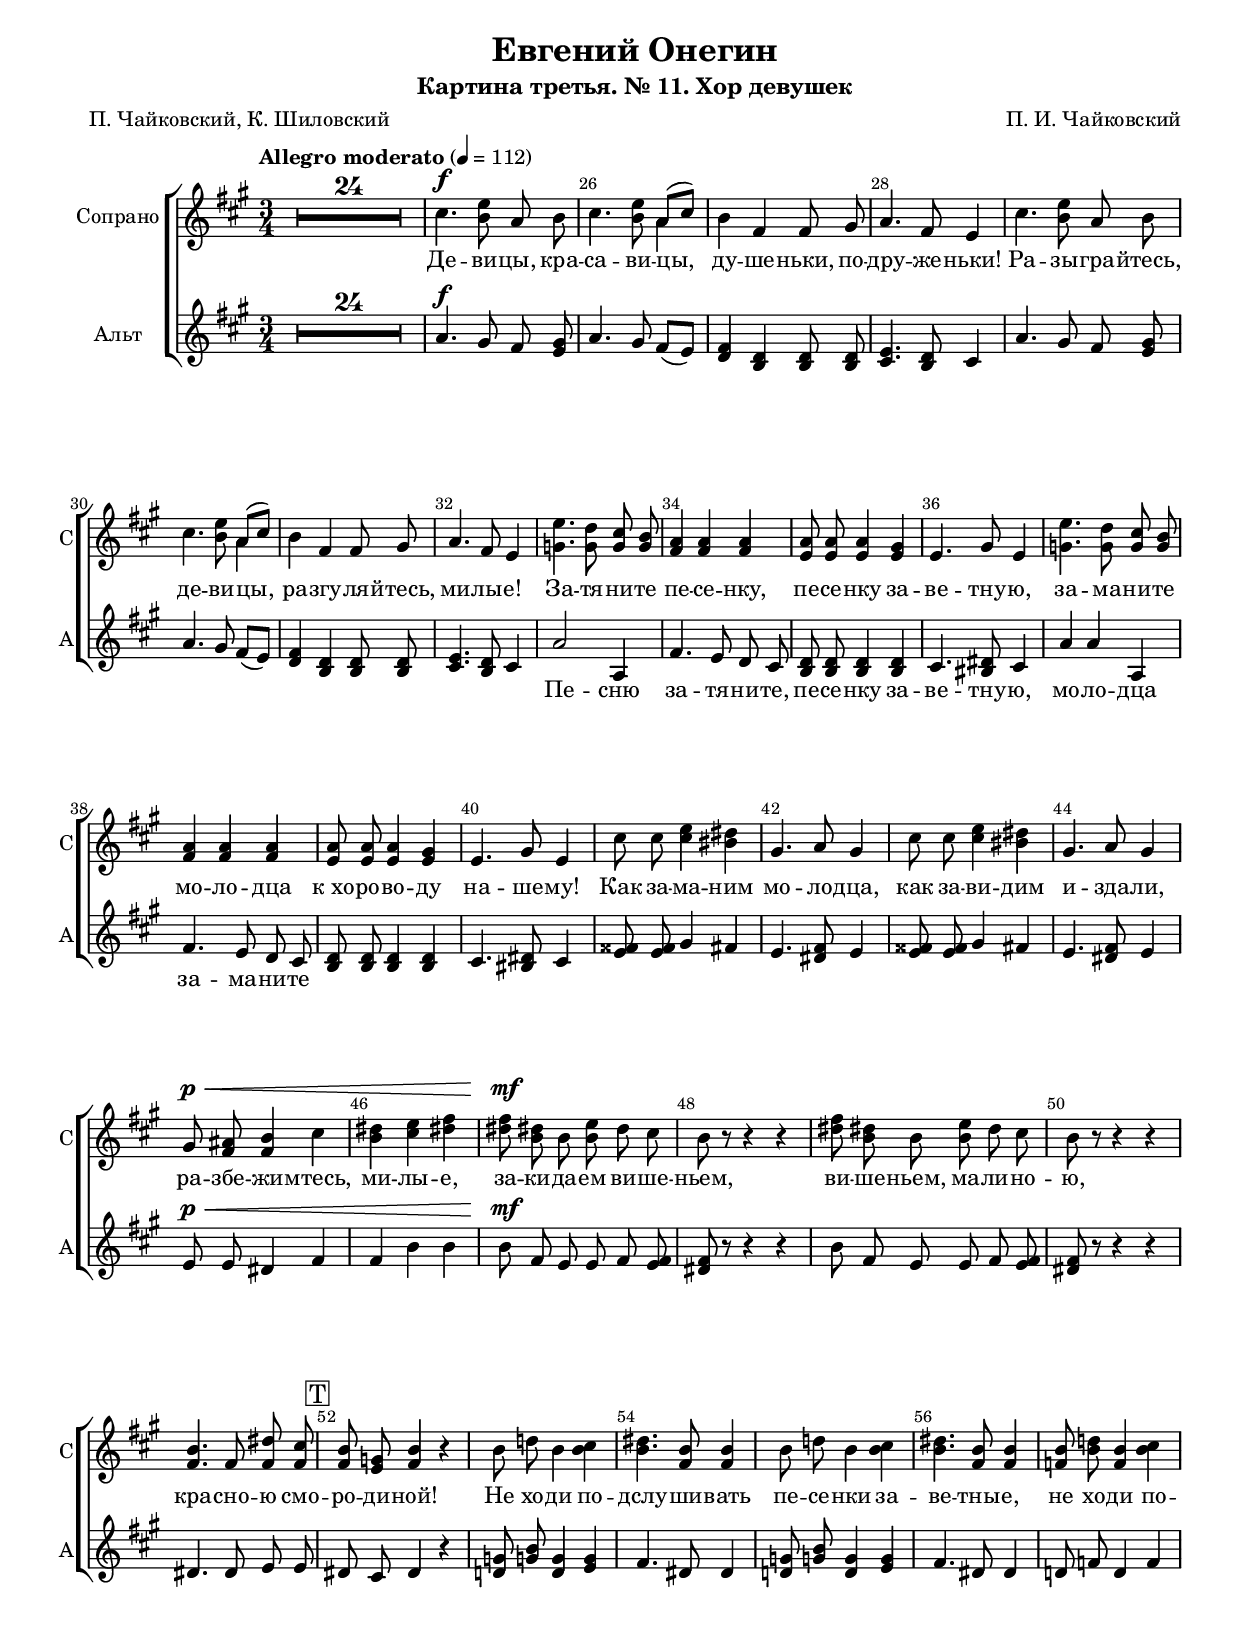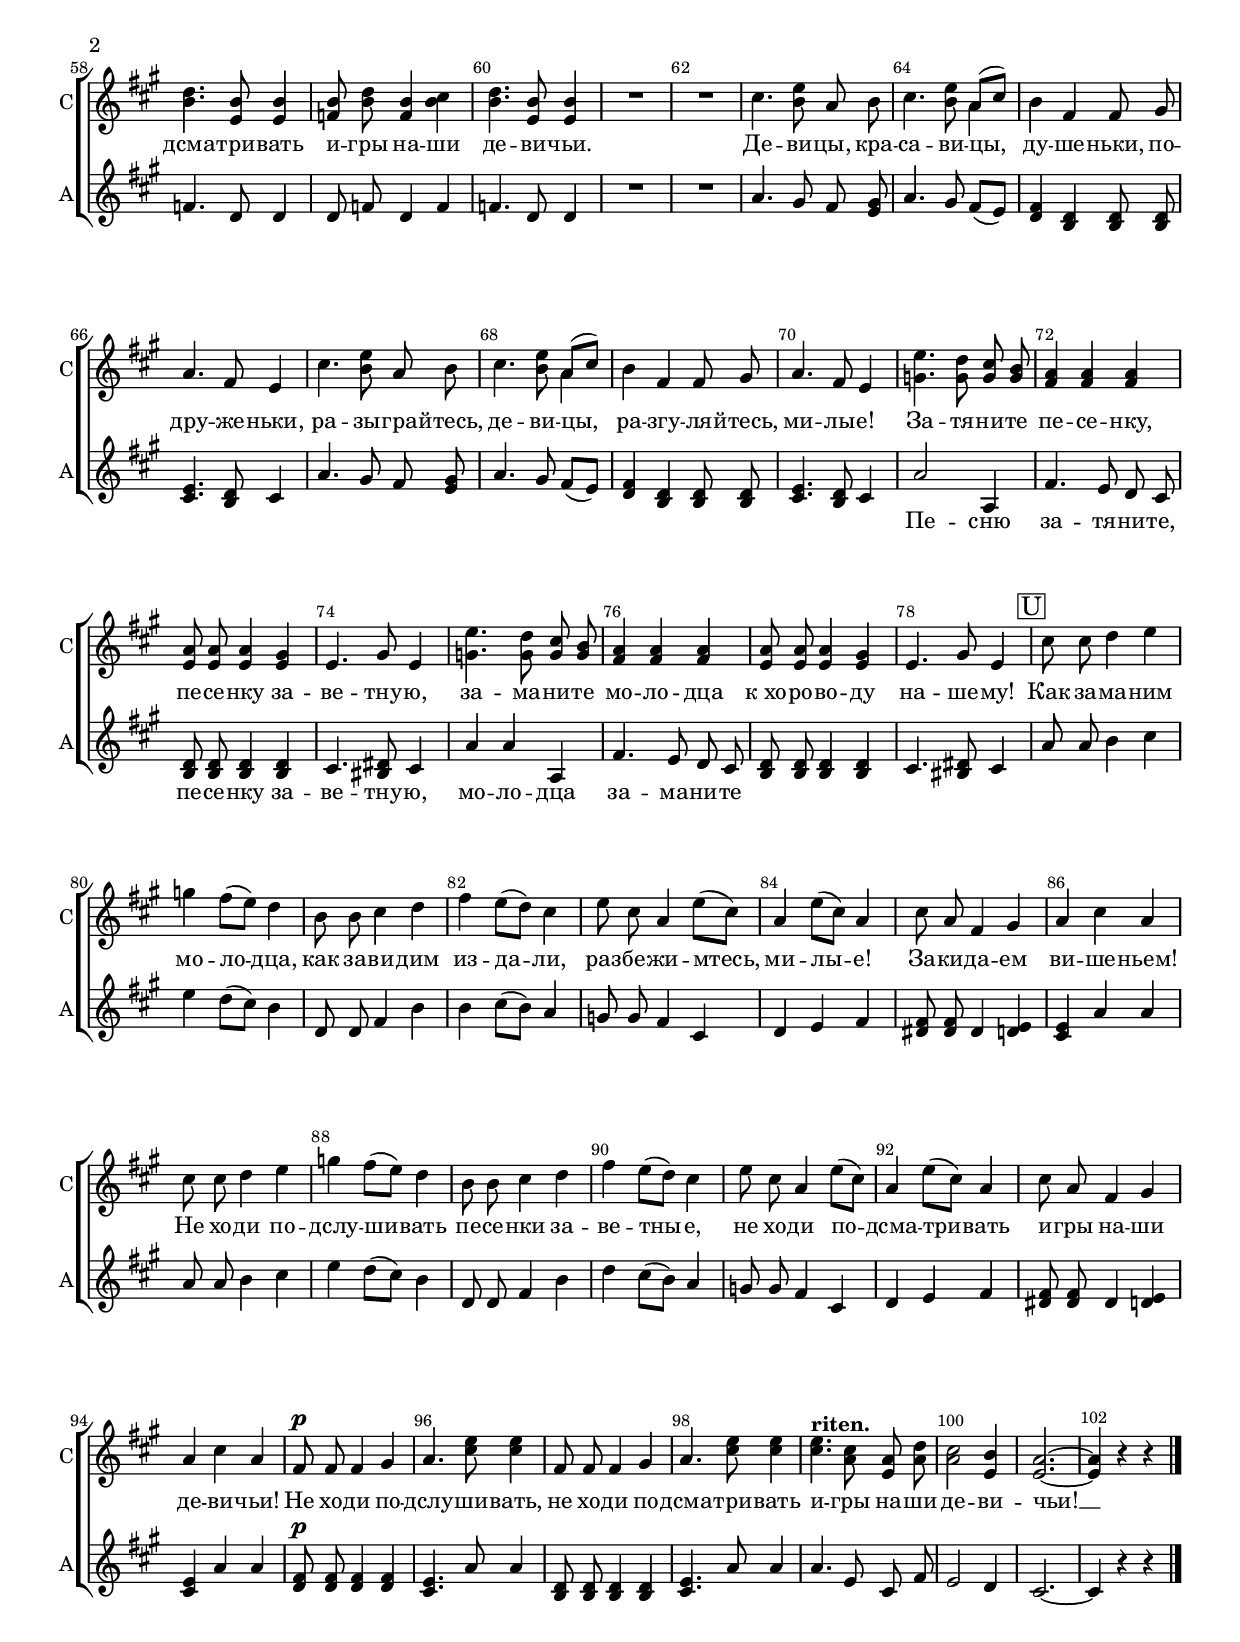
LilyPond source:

\version "2.18.2"

% закомментируйте строку ниже, чтобы получался pdf с навигацией
#(ly:set-option 'point-and-click #f)
#(ly:set-option 'midi-extension "mid")
#(set-default-paper-size "a4")
#(set-global-staff-size 18)

\header {
  subtitle = "Картина третья. № 11. Хор девушек"
  title = "Евгений Онегин"
  composer = "П. И. Чайковский"
  poet = "П. Чайковский, К. Шиловский"
  % Удалить строку версии LilyPond 
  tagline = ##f
}

global = {
  \key a \major
  \time 3/4
  \numericTimeSignature
  \autoBeamOff
  \set Score.skipBars = ##t
  \set Score.markFormatter = #format-mark-box-alphabet
  \set Staff.extraNatural = ##f
}

%make visible number of every 2-nd bar
secondbar = {
  \override Score.BarNumber.break-visibility = #end-of-line-invisible
  \set Score.barNumberVisibility = #(every-nth-bar-number-visible 2)
}

%use this as temporary line break
abr = { \break }

% uncommend next line when finished
abr = {}

%once hide accidental (runaround for cadenza
nat = { \once \hide Accidental }

sopvoice = \relative c'' {
  \global
  \dynamicUp
  \secondbar  
  \tempo "Allegro moderato" 4=112
  R2.*24 |
  cis4.\f <b e>8 a b |
  cis4. <b e>8 << {\voiceOne a8[( cis])} \new Voice {\voiceTwo a4} >> \oneVoice |
  b4 fis fis8 gis |
  a4. fis8 e4 | \abr
  cis'4. <b e>8 a b |
  cis4. <b e>8 << {\voiceOne a8[( cis])} \new Voice {\voiceTwo a4} >> \oneVoice |
  b4 fis fis8 gis |
  a4. fis8 e4 |
  <g e'>4. <g d'>8 <g cis> <g b> |
  <fis a>4 q q |
  <e a>8 q q4 <e gis> |
  e4. gis8 e4 |
  <g e'>4. <g d'>8 <g cis> <g b> | \abr
  <fis a>4 q q |
  <e a>8 q q4 <e gis> |
  e4. gis8 e4 |
  cis'8 cis <cis e>4 <bis dis> | \abr
  gis4. a8 gis4 |
  cis8 cis <cis e>4 <bis dis> |
  gis4. a8 gis4 | \abr
  gis8\p\< <fis ais> <fis b>4 cis' | 
  <b dis> <cis e> <dis! fis> |
  <dis fis>8\mf <b dis!> b <b e> dis cis |
  b8 r r4 r | \abr
  <dis fis>8 <b dis!> b <b e> dis cis |
  b r r4 r |
  <fis b>4. fis8 <fis dis'> <fis cis'> | \abr
  \mark \markup \box T <fis b>8 <e g> <fis b>4 r |
  b8 d! b4 <b cis> |
  <b dis>4. <fis b>8 q4 | \abr
  b8 d! b4 <b cis> |
  <b dis>4. <fis b>8 q4 |
  <f b>8 <b d!> <f b>4 <b cis> | \abr
  <b d>4. <e, b'>8 q4 |
  <f b>8 <b d> <f b>4 <b cis> |
  <b d>4. <e, b'>8 q4 | \abr
  R2. |
  R2. |
  cis'4. <b e>8 a8 b | \abr
  cis4. <b e>8 << {\voiceOne a8[( cis])} \new Voice {\voiceTwo a4} >> \oneVoice |
  b fis fis8 gis |
  a4. fis8 e4 | \abr
  cis'4. <b e>8 a b |
  cis4. <b e>8 << {\voiceOne a8[( cis])} \new Voice {\voiceTwo a4} >> \oneVoice |
  b4 fis fis8 gis | \abr
  a4. fis8 e4 |
  <g e'>4. <g d'>8 <g cis> <g b> |
  <fis a>4 q q | \abr
  <e a>8 q q4 <e gis> |
  e4. gis8 e4 |
  <g e'>4. <g d'>8 <g cis> <g b> | \abr
  <fis a>4 q q |
  <e a>8 q q4 <e gis> |
  e4. gis8 e4 |
  \mark \markup \box U cis'8 cis d4 e | \abr
  g4 fis8[( e]) d4 |
  b8 b cis4 d |
  fis e8[( d]) cis4 |
  e8 cis a4 e'8[( cis]) | \abr
  a4 e'8[( cis]) a4 |
  cis8 a fis4 gis |
  a cis a |
  cis8 cis d4 e | \abr
  g4 fis8[( e]) d4 |
  b8 b cis4 d |
  fis e8[( d]) cis4 |
  e8 cis a4 e'8[( cis]) |
  a4 e'8[( cis]) a4 | \abr
  cis8 a8 fis4 gis |
  a cis a |
  fis8\p fis fis4 gis |
  a4. <cis e>8 q4 |
  fis,8 fis fis4 gis | \abr
  a4. <cis e>8 q4 |
  <cis e>4.^\markup\bold riten. <a cis>8 <e a> <a d> |
  <a cis>2 <e b'>4 |
  <e a>2.~ |
  q4 r r \bar "|."
  
  
}



altvoice = \relative c'' {
  \global
  \dynamicUp
  R2.*24 |
  a4.\f gis8 fis <e gis> |
  a4. gis8 fis[( e]) |
  <d fis>4 <b d> q8 q |
  <cis e>4. <b d>8 cis4 |
  
  a'4. gis8 fis <e gis> |
  a4. gis8 fis[( e]) |
  <d fis>4 <b d> q8 q |
  <cis e>4. <b d>8 cis4 |
  a'2 a,4 |
  
  fis'4. e8 d cis |
  <b d>8 q q4 q |
  cis4. <bis dis>8 cis4 |
  a' a a, |
  
  fis'4. e8 d cis |
  <b d> q q4 q |
  cis4. <bis dis>8 cis4 |
  <e fisis>8 q gis4 fis |
  
  e4. <dis fis>8 e4 |
  <e fisis>8 q gis4 fis |
  e4. <dis fis>8 e4
  
  e8\p\< e dis4 fis |
  fis b b |
  b8\mf fis e e fis <e fis> |
  <dis fis> r r4 r |
  
  b'8 fis e e fis <e fis> |
  <dis fis> r r4 r |
  dis4. dis8 e e |
  
  dis cis dis4 r |
  <d! g!>8 <g! b> <d g>4 <e g>
  fis4. dis8 dis4 |
  
  <d! g!>8 <g! b> <d g>4 <e g> |
  fis4. dis8 dis4 |
  d!8 f d4 f |
  
  f4. d8 d4 |
  d8 f d4 f |
  f4. d8 d4 |
  
  R2. |
  R2. |
  a'4. gis8 fis <e gis>
  
  a4. gis8 fis[( e]) |
  <d fis>4 <b d> q8 q |
  <cis e>4. <b d>8 cis4 |
  
  a'4. gis8 fis <e gis> |
  a4. gis8 fis[( e]) |
  <d fis>4 <b d> q8 q |
  
  <cis e>4. <b d>8 cis4 |
  a'2 a,4 |
  fis'4. e8 d cis |
  
  <b d>8 q q4 q |
  cis4. <bis dis>8 cis4 |
  a' a a, |
  
  fis'4. e8 d cis |
  <b d>8 q q4 q |
  cis4. <bis dis>8 cis4 |
  a'8 a b4 cis |
  
  e d8[( cis]) b4 |
  d,8 d fis4 b |
  b cis8[( b]) a4 |
  g8 g fis4 cis |
  
  d e fis |
  <dis fis>8 q dis4 <d e> |
  <cis e> a' a |
  a8 a b4 cis |
  
  e d8[( cis]) b4 |
  d,8 d fis4 b |
  d cis8[( b]) a4 |
  g8 g fis4 cis |
  d e fis |
  
  <dis fis>8 q dis4 <d e> |
  <e cis> a a |
  <d, fis>8\p q q4 q |
  <e cis>4. a8 a4 |
  <b, d>8 q q4 q |
  
  <e cis>4. a8 a4 |
  a4. e8 cis fis |
  e2 d4 |
  cis2.~ |
  cis4 r r
}


lyricscore = \lyricmode {
 Де -- ви -- цы, кра -- са -- ви -- цы, ду -- ше -- ньки, по -- дру -- же -- ньки!
 Ра -- зы -- гра -- йтесь, де -- ви -- цы, ра -- згу -- ля -- йтесь, ми -- лы -- е! За -- тя -- ни -- те
 пе -- се -- нку, пе -- се -- нку за -- ве -- тну -- ю, за -- ма -- ни -- те
 мо -- ло -- дца к_хо -- ро -- во -- ду на -- ше -- му! Как за -- ма -- ним
 мо -- ло -- дца, как за -- ви -- дим и -- зда -- ли,
 ра -- збе -- жи -- мтесь, ми -- лы -- е, за -- ки -- да -- ем ви -- ше -- ньем,
 ви -- ше -- ньем, ма -- ли -- но -- ю, кра -- сно -- ю смо -- ро -- ди -- ной!
 Не хо -- ди по -- дслу -- ши -- вать пе -- се -- нки за -- ве -- тны -- е,
 не хо -- ди по -- дсма -- три -- вать и -- гры на -- ши де -- ви -- чьи.
 
 Де -- ви -- цы, кра -- са -- ви -- цы, ду -- ше -- ньки, по -- дру -- же -- ньки,
 ра -- зы -- гра -- йтесь, де -- ви -- цы, ра -- згу -- ля -- йтесь, ми -- лы -- е! За -- тя -- ни -- те пе -- се -- нку,
 пе -- се -- нку за -- ве -- тну -- ю, за -- ма -- ни -- те
 мо -- ло -- дца к_хо -- ро -- во -- ду на -- ше -- му! Как за -- ма -- ним
 мо -- ло -- дца, как за -- ви -- дим из -- да -- ли,
 раз -- бе -- жи -- мтесь, ми -- лы -- е! За -- ки -- да -- ем ви -- ше -- ньем!
 Не хо -- ди по -- дслу -- ши -- вать пе -- се -- нки за -- ве -- тны -- е,
 не хо -- ди по -- дсма -- три -- вать и -- гры на -- ши де -- ви -- чьи!
 Не хо -- ди по -- дслу -- ши -- вать, не хо -- ди по -- дсма -- три -- вать
 и -- гры на -- ши де -- ви -- чьи! __
}

lyricscorea = \lyricmode {
  \repeat unfold 28 \skip 1
  Пе -- сню
  за -- тя -- ни -- те, пе -- се -- нку за -- ве -- тну -- ю, мо -- ло -- дца
  за -- ма -- ни -- те 
  \repeat unfold 105 \skip 1
  Пе -- сню
  за -- тя -- ни -- те, пе -- се -- нку за -- ве -- тну -- ю, мо -- ло -- дца
  за -- ма -- ни -- те 
}


\bookpart {
  \paper {
    top-margin = 15
    left-margin = 15
    right-margin = 10
    bottom-margin = 15
    indent = 15
    ragged-bottom = ##f
    ragged-last-bottom = ##f
  }
  \score {
    %  \transpose c bes {
    \new ChoirStaff <<
      
      \new Staff = "upstaff" \with {
        instrumentName = "Сопрано"
        shortInstrumentName = "С"
        midiInstrument = "voice oohs"
      } <<
        \new Voice = "soprano" { \oneVoice \sopvoice }
      >> 
      
      \new Lyrics = "sopranos"
      % or: \new Lyrics \lyricsto "soprano" { \lyricscore }
      % alternative lyrics above up staff
      %\new Lyrics \with {alignAboveContext = "upstaff"} \lyricsto "soprano" \lyricst
      
      \new Staff = "downstaff" \with {
        instrumentName = "Альт"
        shortInstrumentName = "А"
        midiInstrument = "voice oohs"
      } <<
        \new Voice = "alto" { \oneVoice \altvoice }
      >>

  \new Lyrics \lyricsto "alto" { \lyricscorea }

      \context Lyrics = "sopranos" {
        \lyricsto "soprano" {
          \lyricscore
        }
      }

    >>
    %  }  % transposeµ
    \layout { 
      \context {
        \Score
        
      }
      \context {
        \Staff
        % удаляем обозначение темпа из общего плана
        %  \remove "Time_signature_engraver"
        %  \remove "Bar_number_engraver"
      }
      %Metronome_mark_engraver
    }
  }
}

\bookpart {
  \score {
    \unfoldRepeats
    %  \transpose c bes {
    \new ChoirStaff <<
      \new Staff = "upstaff" \with {
        instrumentName = \markup { \right-column { "Сопрано" "Альт"  } }
        shortInstrumentName = \markup { \right-column { "С" "А"  } }
        midiInstrument = "voice oohs"
      } <<
        \new Voice = "soprano" { \voiceOne \sopvoice }
      >> 
      
      \new Lyrics = "sopranos"
      
      \new Staff = "downstaff" \with {
        instrumentName = \markup { \right-column { "Тенор" "Бас" } }
        shortInstrumentName = \markup { \right-column { "Т" "Б" } }
        midiInstrument = "voice oohs"
      } <<
        \new Voice = "tenor" { \voiceOne \altvoice }
      >>
      \context Lyrics = "sopranos" {
        \lyricsto "soprano" {
          \lyricscore
        }
      }
    >>
    %  }  % transposeµ
    \midi {
      \tempo 4=112
    }
  }
}
